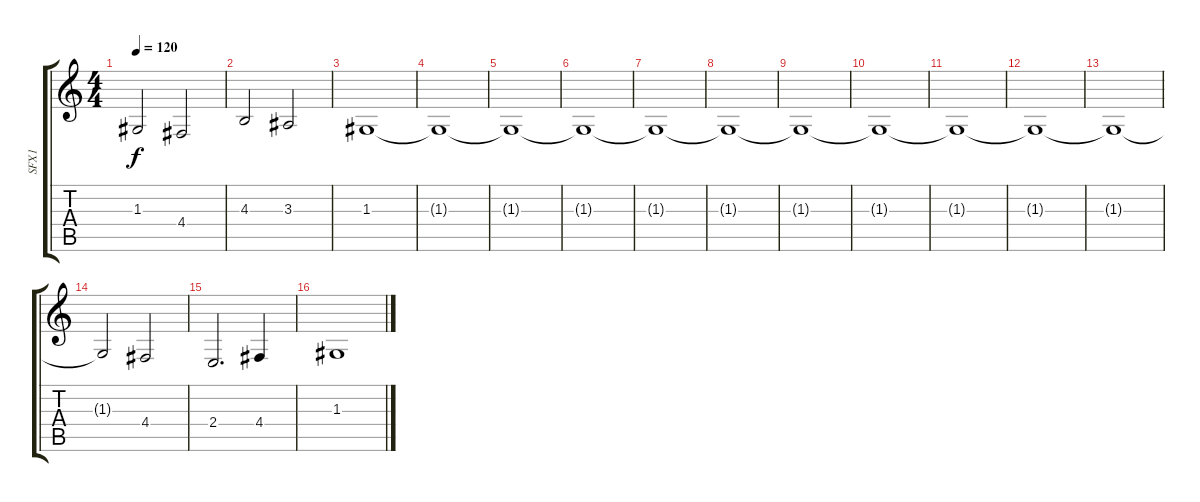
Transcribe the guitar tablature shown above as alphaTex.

\track ("SFX1" "SFX1") {instrument stringensemble1}
\staff {score tabs}
\tuning (E4 B3 G3 D3 A2 E2) {hide}
\ts (4 4)
\tempo 120
\clef g2
\ks c
1.3{t}.2{dy f} 4.4.2 |
4.3.2 3.3.2 |
1.3.1 |
1.3{t}.1 |
1.3{t}.1 |
1.3{t}.1 |
1.3{t}.1 |
1.3{t}.1 |
1.3{t}.1 |
1.3{t}.1 |
1.3{t}.1 |
1.3{t}.1 |
1.3{t}.1 |
1.3{t}.2 4.4.2 |
2.4.2{d} 4.4.4 |
1.3.1
